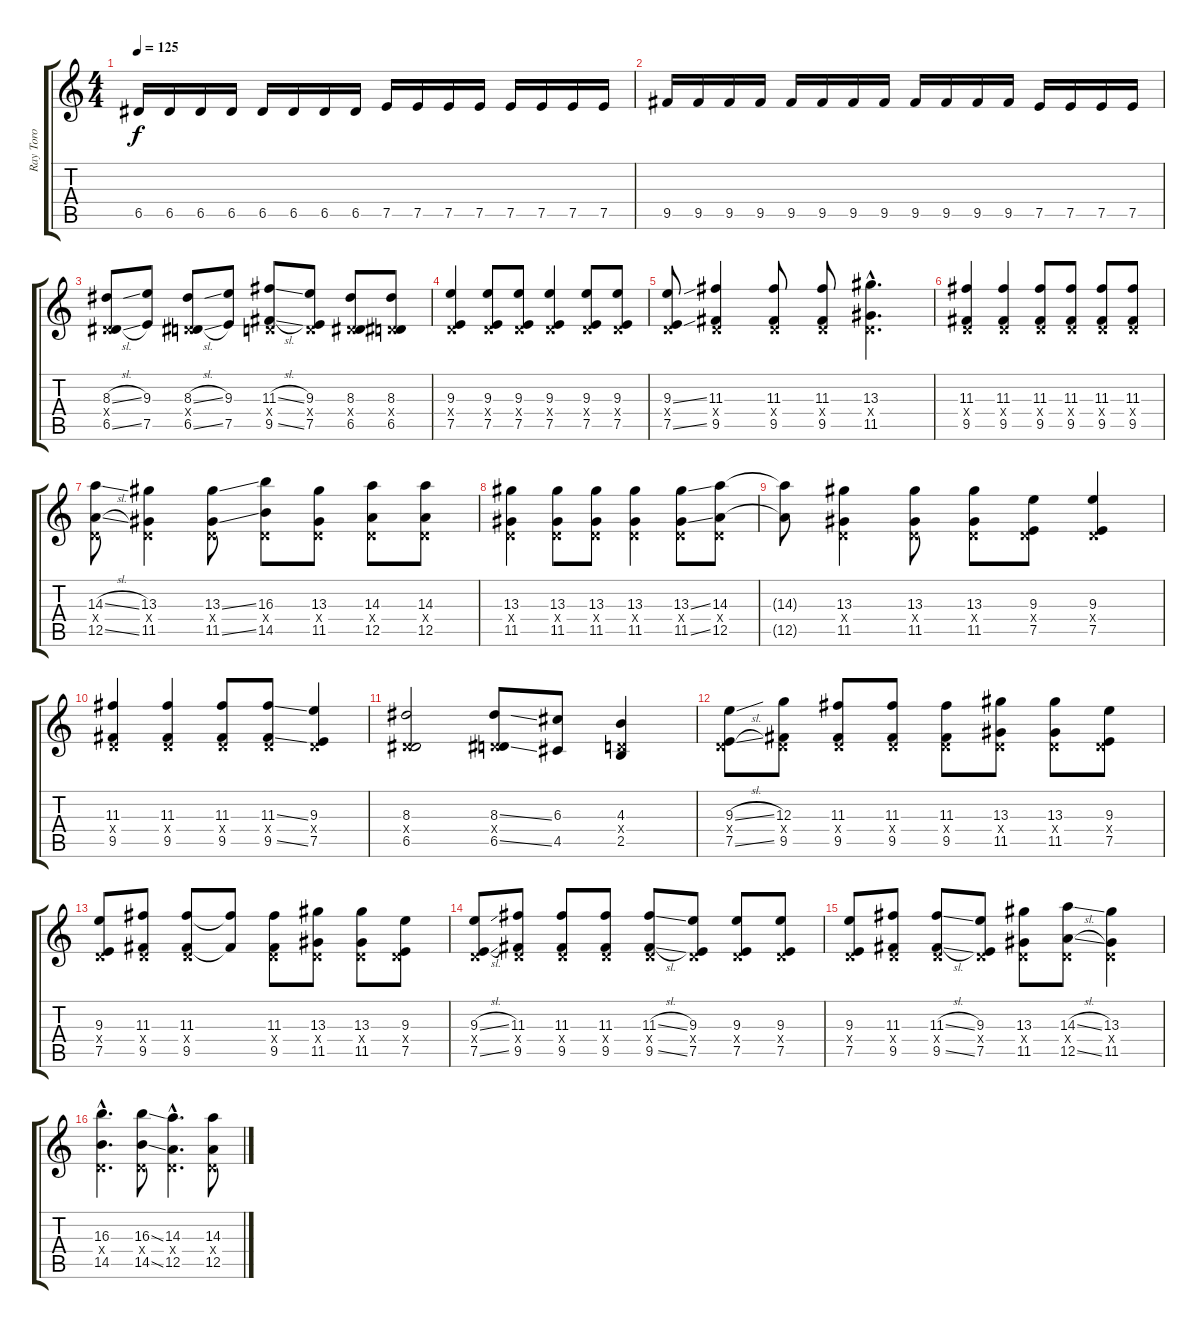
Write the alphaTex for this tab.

\track ("Ray Toro" "Ray Toro") {instrument distortionguitar}
\staff {score tabs}
\tuning (E4 B3 G3 D3 A2 E2) {hide}
\ts (4 4)
\tempo 125
\clef g2
\ks c
6.5.16{dy f} 6.5.16 6.5.16 6.5.16 6.5.16 6.5.16 6.5.16 6.5.16 7.5.16 7.5.16 7.5.16 7.5.16 7.5.16 7.5.16 7.5.16 7.5.16 |
9.5.16 9.5.16 9.5.16 9.5.16 9.5.16 9.5.16 9.5.16 9.5.16 9.5.16 9.5.16 9.5.16 9.5.16 7.5.16 7.5.16 7.5.16 7.5.16 |
(8.3{sl} 0.4{x} 6.5{sl}).8{instrument distortionguitar} (9.3 7.5).8 (8.3{sl} 0.4{x} 6.5{sl}).8{instrument distortionguitar} (9.3 7.5).8 (11.3{sl} 0.4{x} 9.5{sl}).8 (9.3 0.4{x} 7.5).8 (8.3 0.4{x} 6.5).8 (8.3 0.4{x} 6.5).8 |
(9.3 0.4{x} 7.5).4 (9.3 0.4{x} 7.5).8 (9.3 0.4{x} 7.5).8 (9.3 0.4{x} 7.5).4 (9.3 0.4{x} 7.5).8 (9.3 0.4{x} 7.5).8 |
(9.3{ss} 0.4{x} 7.5{ss}).8 (11.3 0.4{x} 9.5).4 (11.3 0.4{x} 9.5).8 (11.3 0.4{x} 9.5).8 (13.3{hac} 0.4{hac x} 11.5{hac}).4{d} |
(11.3 0.4{x} 9.5).4 (11.3 0.4{x} 9.5).4 (11.3 0.4{x} 9.5).8 (11.3 0.4{x} 9.5).8 (11.3 0.4{x} 9.5).8 (11.3 0.4{x} 9.5).8 |
(14.3{sl} 0.4{x} 12.5{sl}).8 (13.3 0.4{x} 11.5).4 (13.3{ss} 0.4{x} 11.5{ss}).8 (16.3 0.4{x} 14.5).8 (13.3 0.4{x} 11.5).8 (14.3 0.4{x} 12.5).8 (14.3 0.4{x} 12.5).8 |
(13.3 0.4{x} 11.5).4 (13.3 0.4{x} 11.5).8 (13.3 0.4{x} 11.5).8 (13.3 0.4{x} 11.5).4 (13.3{ss} 0.4{x} 11.5{ss}).8 (14.3 0.4{x} 12.5).8 |
(14.3{t} 12.5{t}).8 (13.3 0.4{x} 11.5).4 (13.3 0.4{x} 11.5).8 (13.3 0.4{x} 11.5).8 (9.3 0.4{x} 7.5).8 (9.3 0.4{x} 7.5).4 |
(11.3 0.4{x} 9.5).4 (11.3 0.4{x} 9.5).4 (11.3 0.4{x} 9.5).8 (11.3{ss} 0.4{x} 9.5{ss}).8 (9.3 0.4{x} 7.5).4 |
(8.3 0.4{x} 6.5).2 (8.3{ss} 0.4{x} 6.5{ss}).8 (6.3 4.5).8 (4.3 0.4{x} 2.5).4 |
(9.3{sl} 0.4{x} 7.5{sl}).8 (12.3 0.4{x} 9.5).8 (11.3 0.4{x} 9.5).8 (11.3 0.4{x} 9.5).8 (11.3 0.4{x} 9.5).8 (13.3 0.4{x} 11.5).8 (13.3 0.4{x} 11.5).8 (9.3 0.4{x} 7.5).8 |
(9.3 0.4{x} 7.5).8 (11.3 0.4{x} 9.5).8 (11.3 0.4{x} 9.5).8 (11.3{t} 9.5{t}).8 (11.3 0.4{x} 9.5).8 (13.3 0.4{x} 11.5).8 (13.3 0.4{x} 11.5).8 (9.3 0.4{x} 7.5).8 |
(9.3{sl} 0.4{x} 7.5{sl}).8 (11.3 0.4{x} 9.5).8 (11.3 0.4{x} 9.5).8 (11.3 0.4{x} 9.5).8 (11.3{sl} 0.4{x} 9.5{sl}).8 (9.3 0.4{x} 7.5).8 (9.3 0.4{x} 7.5).8 (9.3 0.4{x} 7.5).8 |
(9.3 0.4{x} 7.5).8 (11.3 0.4{x} 9.5).8 (11.3{sl} 0.4{x} 9.5{sl}).8 (9.3 0.4{x} 7.5).8 (13.3 0.4{x} 11.5).8 (14.3{sl} 0.4{x} 12.5{sl}).8 (13.3 0.4{x} 11.5).4 |
(16.3{hac} 0.4{hac x} 14.5{hac}).4{d} (16.3{ss} 0.4{x} 14.5{ss}).8 (14.3{hac} 0.4{hac x} 12.5{hac}).4{d} (14.3 0.4{x} 12.5).8
